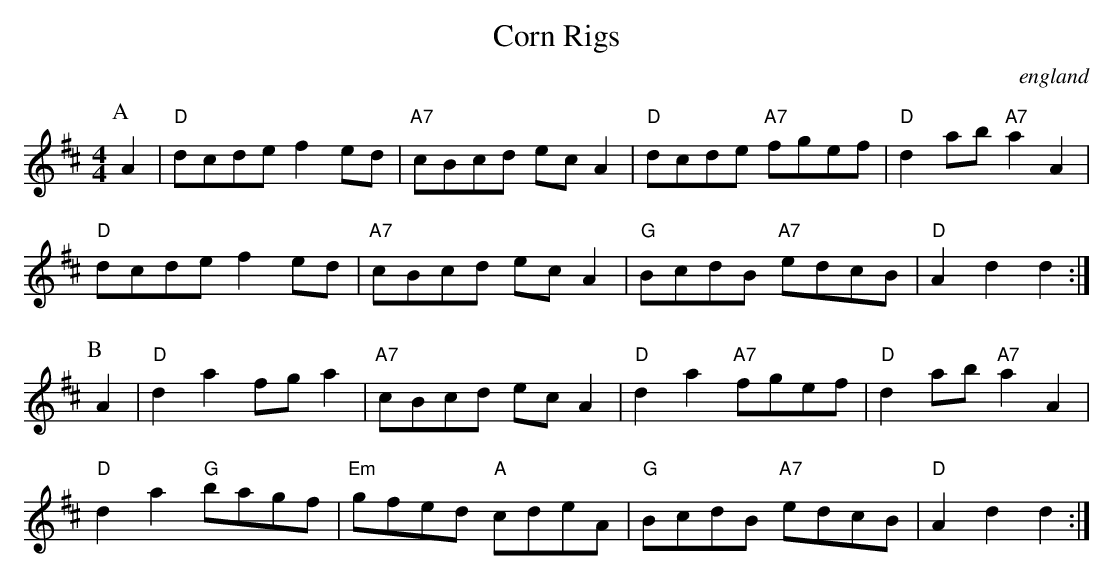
X:1
T:Corn Rigs
O:england
M:4/4
L:1/4
K:D
P:A
A|"D"d/2c/2d/2e/2 fe/2d/2|"A7"c/2B/2c/2d/2 e/2c/2A|\
"D"d/2c/2d/2e/2 "A7"f/2g/2e/2f/2|"D"da/2b/2 "A7"aA|
"D"d/2c/2d/2e/2 fe/2d/2|"A7"c/2B/2c/2d/2 e/2c/2A|\
"G"B/2c/2d/2B/2 "A7"e/2d/2c/2B/2|"D"Ad d:|
P:B
A|"D"da f/2g/2a|"A7"c/2B/2c/2d/2 e/2c/2A|"D"da "A7"f/2g/2e/2f/2|\
"D"da/2b/2 "A7"aA|
"D"da "G"b/2a/2g/2f/2|"Em"g/2f/2e/2d/2 "A"c/2d/2e/2A/2|\
"G"B/2c/2d/2B/2 "A7"e/2d/2c/2B/2|"D"Ad d:|
